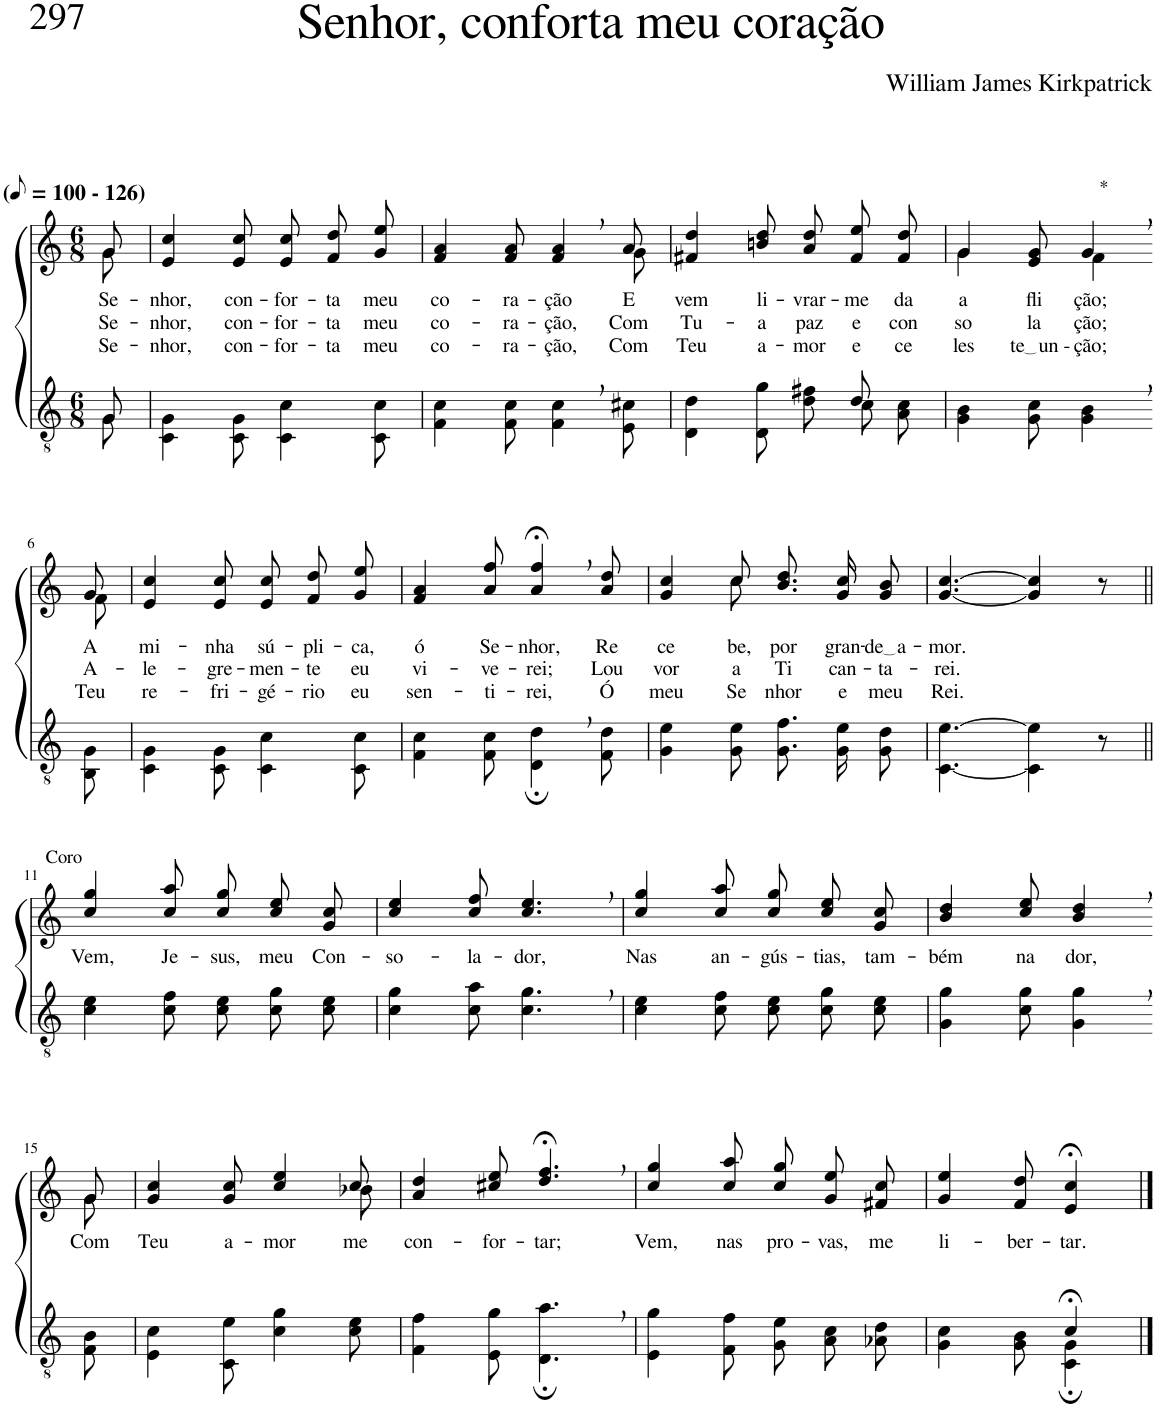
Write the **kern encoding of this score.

**kern	**kern	**text	**text	**text
*part2	*part1	*part1	*part1	*part1
*staff2	*staff1	*staff1	*staff1	*staff1
*I"Parte III e IV	*I"Parte I e II	*	*	*
*clefGv2	*clefG2	*	*	*
*Trd3c5	*Trd3c5	*	*	*
*k[]	*k[]	*	*	*
*M6/8	*M6/8	*	*	*
*MM50	*MM50	*	*	*
=1	=1	=1	=1	=1
*^	*	*	*	*
!	!	!LO:TX:a:B:t=(	!	!	!
!	!	!LO:TX:a:B:t=- 126)	!	!	!
!	!	!	!LO:LY:b	!LO:LY:b	!LO:LY:b
*	*	*^	*	*	*
8G\	8G/	8g\	8g/	Se-	Se-	Se-
=2	=2	=2	=2	=2	=2	=2
!	!	!	!	!LO:LY:b	!LO:LY:b	!LO:LY:b
*v	*v	*	*	*	*	*
*	*v	*v	*	*	*
4C\ 4G\	4e/ 4cc/	-nhor,	-nhor,	-nhor,
!	!	!LO:LY:b	!LO:LY:b	!LO:LY:b
8C\ 8G\	8e/ 8cc/	con-	con-	con-
!	!	!LO:LY:b	!LO:LY:b	!LO:LY:b
4C\ 4c\	8e/ 8cc/L	-for-	-for-	-for-
!	!	!LO:LY:b	!LO:LY:b	!LO:LY:b
.	8f/ 8dd/	-ta	-ta	-ta
!	!	!LO:LY:b	!LO:LY:b	!LO:LY:b
8C\ 8c\	8g/ 8ee/J	meu	meu	meu
=3	=3	=3	=3	=3
!	!	!LO:LY:b	!LO:LY:b	!LO:LY:b
*	*^	*	*	*
4F\ 4c\	4f/ 4a/	8ryy	co-	co-	co-
!	!	!	!LO:LY:b	!LO:LY:b	!LO:LY:b
*	*v	*v	*	*	*
8F\ 8c\	8f/ 8a/	-ra-	-ra-	-ra-
!	!	!LO:LY:b	!LO:LY:b	!LO:LY:b
4F\, 4c\,	4f/, 4a/,	-ção	-ção,	-ção,
*	*^	*	*	*
!	!	!	!LO:LY:b	!LO:LY:b	!LO:LY:b
8E\ 8c#X\	8a/	8g\	E	Com	Com
=4	=4	=4	=4	=4	=4
*^	*	*	*	*	*
!	!	!	!	!LO:LY:b	!LO:LY:b	!LO:LY:b
*	*	*v	*v	*	*	*
2ryy	4D\ 4d\	4f#X/ 4dd/	vem	Tu-	Teu
!	!	!	!LO:LY:b	!LO:LY:b	!LO:LY:b
.	8D\ 8g\	8bn/ 8dd/	li-	-a	a-
!	!	!	!LO:LY:b	!LO:LY:b	!LO:LY:b
.	8d\ 8f#X\L	8a\ 8dd\L	-vrar-	paz	-mor
!	!	!	!LO:LY:b	!LO:LY:b	!LO:LY:b
8d/	8c\	8f#\ 8ee\	-me	e	e
!	!	!	!LO:LY:b	!LO:LY:b	!LO:LY:b
8ryy	8A\ 8c\J	8f#\ 8dd\J	da	con-	ce-
=5	=5	=5	=5	=5	=5
*	*	*^	*	*	*
!	!	!	!	!LO:LY:b	!LO:LY:b	!LO:LY:b
*v	*v	*	*	*	*	*
4G\ 4B\	4g/	4g\	a-	-so-	-les-
!	!	!	!LO:LY:b	!LO:LY:b	!LO:LY:b
8G\ 8c\	8e/ 8g/	8ryy	-fli-	-la-	te un -
!	!LO:TX:a:t=*	!	!	!	!
!	!	!	!LO:LY:b	!LO:LY:b	!LO:LY:b
4G\, 4B\,	4g,/	4f\	-ção;	-ção;	-ção;
!!LO:LB:g=z	!!
=6-	=6-	=6-	=6-	=6-	=6-
!	!	!	!LO:LY:b	!LO:LY:b	!LO:LY:b
8BB\ 8G\	8g/	8f\	A	A-	Teu
=7	=7	=7	=7	=7	=7
!	!	!	!LO:LY:b	!LO:LY:b	!LO:LY:b
*	*v	*v	*	*	*
4C\ 4G\	4e/ 4cc/	mi-	-le-	re-
!	!	!LO:LY:b	!LO:LY:b	!LO:LY:b
8C\ 8G\	8e/ 8cc/	-nha	-gre-	-fri-
!	!	!LO:LY:b	!LO:LY:b	!LO:LY:b
4C\ 4c\	8e/ 8cc/L	sú-	-men-	-gé-
!	!	!LO:LY:b	!LO:LY:b	!LO:LY:b
.	8f/ 8dd/	-pli-	-te	-rio
!	!	!LO:LY:b	!LO:LY:b	!LO:LY:b
8C\ 8c\	8g/ 8ee/J	-ca,	eu	eu
=8	=8	=8	=8	=8
!	!	!LO:LY:b	!LO:LY:b	!LO:LY:b
4F\ 4c\	4f/ 4a/	ó	vi-	sen-
!	!	!LO:LY:b	!LO:LY:b	!LO:LY:b
8F\ 8c\	8a/ 8ff/	Se-	-ve-	-ti-
!	!	!LO:LY:b	!LO:LY:b	!LO:LY:b
4D\;, 4d\;,	4a/;<, 4ff/;<,	-nhor,	-rei;	-rei,
!	!	!LO:LY:b	!LO:LY:b	!LO:LY:b
8F\ 8d\	8a/ 8dd/	Re-	Lou-	Ó
=9	=9	=9	=9	=9
*	*^	*	*	*
!	!	!	!LO:LY:b	!LO:LY:b	!LO:LY:b
4G\ 4e\	4ryy	4g/ 4cc/	-ce-	-vor	meu
!	!	!	!LO:LY:b	!LO:LY:b	!LO:LY:b
8G\ 8e\	8cc\	8cc/	-be,	a	Se-
!	!	!	!LO:LY:b	!LO:LY:b	!LO:LY:b
8.G\ 8.f\L	4.ryy	8.b\ 8.dd\L	por	Ti	-nhor
!	!	!	!LO:LY:b	!LO:LY:b	!LO:LY:b
16G\ 16e\K	.	16g\ 16cc\K	gran-	can-	e
!	!	!	!LO:LY:b	!LO:LY:b	!LO:LY:b
8G\ 8d\J	.	8g\ 8b\J	de a	-ta-	meu
=10	=10	=10	=10	=10	=10
!	!	!	!LO:LY:b	!LO:LY:b	!LO:LY:b
*	*v	*v	*	*	*
[4.C\ [4.e\	[4.g/ [4.cc/	mor.	-rei.	Rei.
4C\] 4e\]	4g/] 4cc/]	.	.	.
8r	8r	.	.	.
!!LO:LB:g=z
=11||	=11||	=11||	=11||	=11||
!	!LO:TX:a:t=Coro	!	!	!
!	!	!LO:LY:b	!	!
4c\ 4e\	4cc/ 4gg/	Vem,	.	.
!	!	!LO:LY:b	!	!
8c\ 8f\	8cc/ 8aa/	Je-	.	.
!	!	!LO:LY:b	!	!
8c\ 8e\L	8cc\ 8gg\L	-sus,	.	.
!	!	!LO:LY:b	!	!
8c\ 8g\	8cc\ 8ee\	meu	.	.
!	!	!LO:LY:b	!	!
8c\ 8e\J	8g\ 8cc\J	Con-	.	.
=12	=12	=12	=12	=12
!	!	!LO:LY:b	!	!
4c\ 4g\	4cc/ 4ee/	-so-	.	.
!	!	!LO:LY:b	!	!
8c\ 8a\	8cc/ 8ff/	-la-	.	.
!	!	!LO:LY:b	!	!
4.c\, 4.g\,	4.cc/, 4.ee/,	-dor,	.	.
=13	=13	=13	=13	=13
!	!	!LO:LY:b	!	!
4c\ 4e\	4cc/ 4gg/	Nas	.	.
!	!	!LO:LY:b	!	!
8c\ 8f\	8cc/ 8aa/	an-	.	.
!	!	!LO:LY:b	!	!
8c\ 8e\L	8cc\ 8gg\L	-gús-	.	.
!	!	!LO:LY:b	!	!
8c\ 8g\	8cc\ 8ee\	-tias,	.	.
!	!	!LO:LY:b	!	!
8c\ 8e\J	8g\ 8cc\J	tam-	.	.
=14	=14	=14	=14	=14
!	!	!LO:LY:b	!	!
4G\ 4g\	4b/ 4dd/	-bém	.	.
!	!	!LO:LY:b	!	!
8c\ 8g\	8cc/ 8ee/	na	.	.
!	!	!LO:LY:b	!	!
4G\, 4g\,	4b/, 4dd/,	dor,	.	.
!!LO:LB:g=z
=15-	=15-	=15-	=15-	=15-
*	*^	*	*	*
!	!	!	!LO:LY:b	!	!
8F\ 8B\	8g/	8g\	-Com	.	.
=16	=16	=16	=16	=16	=16
!	!	!	!LO:LY:b	!	!
4E\ 4c\	4g/ 4cc/	8ryy	Teu	.	.
!	!	!	!LO:LY:b	!	!
*	*v	*v	*	*	*
8C\ 8e\	8g/ 8cc/	a-	.	.
!	!	!LO:LY:b	!	!
4c\ 4g\	4cc/ 4ee/	-mor	.	.
*	*^	*	*	*
!	!	!	!LO:LY:b	!	!
8c\ 8e\	8cc/	8b-X\	me	.	.
=17	=17	=17	=17	=17	=17
!	!	!	!LO:LY:b	!	!
*	*v	*v	*	*	*
4F\ 4f\	4a/ 4dd/	con-	.	.
!	!	!LO:LY:b	!	!
8E\ 8g\	8cc#X/ 8ee/	-for-	.	.
!	!	!LO:LY:b	!	!
4.D\;, 4.a\;,	4.dd/;<, 4.ff/;<,	-tar;	.	.
=18	=18	=18	=18	=18
!	!	!LO:LY:b	!	!
4E\ 4g\	4cc/ 4gg/	Vem,	.	.
!	!	!LO:LY:b	!	!
8F\ 8f\	8cc/ 8aa/	nas	.	.
!	!	!LO:LY:b	!	!
8G\ 8e\L	8cc\ 8gg\L	pro-	.	.
!	!	!LO:LY:b	!	!
8A\ 8c\	8g\ 8ee\	-vas,	.	.
!	!	!LO:LY:b	!	!
8A-X\ 8d\J	8f#X\ 8cc\J	me	.	.
=19	=19	=19	=19	=19
*^	*	*	*	*
!	!	!	!LO:LY:b	!	!
4.ryy	4G\ 4c\	4g/ 4ee/	li-	.	.
!	!	!	!LO:LY:b	!	!
.	8G\ 8B\	8f/ 8dd/	-ber-	.	.
!	!	!	!LO:LY:b	!	!
4c;</	4C\; 4G\;	4e/;< 4cc/;<	-tar.	.	.
*v	*v	*	*	*	*
==	==	==	==	==
*-	*-	*-	*-	*-
